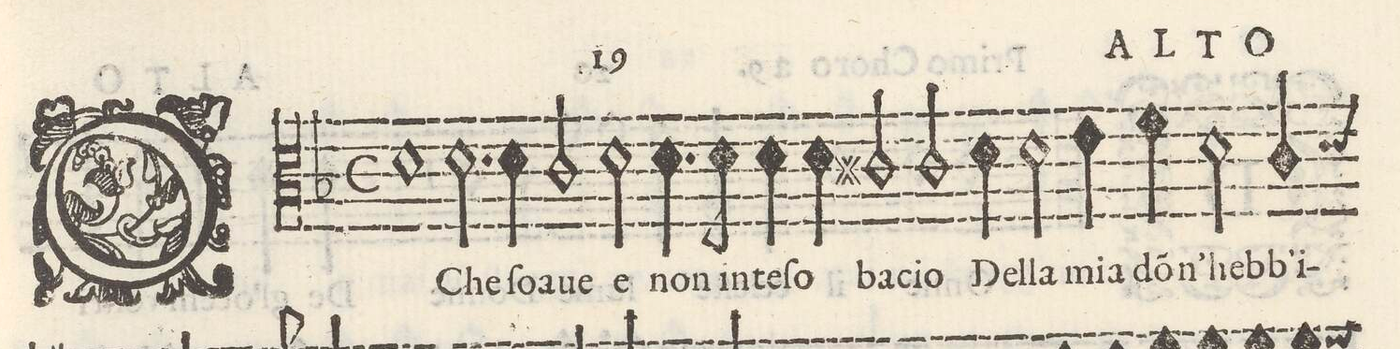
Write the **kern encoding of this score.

**kern	**text
*I"ALTO	*
*clefC3	*
*k[b-]	*
*met(C)	*
*M2/1	*
1d	O
2.d\	Che
4d\	ſo-
=2-	=2-
2c/	-a-
2d\	ve e
4.d\	non
8d\	in-
4d\	-te-
4d\	-ſo
=3-	=3-
2c#X/	ba-
2c#/	-cio
4d\	Del-
2d\	-la
4e\	mia
=4-	=4-
4f\	dõ(n)-
2d\	-n(a)'heb-
4cny/	-b'i-
*custos:d	*
*-	*-
